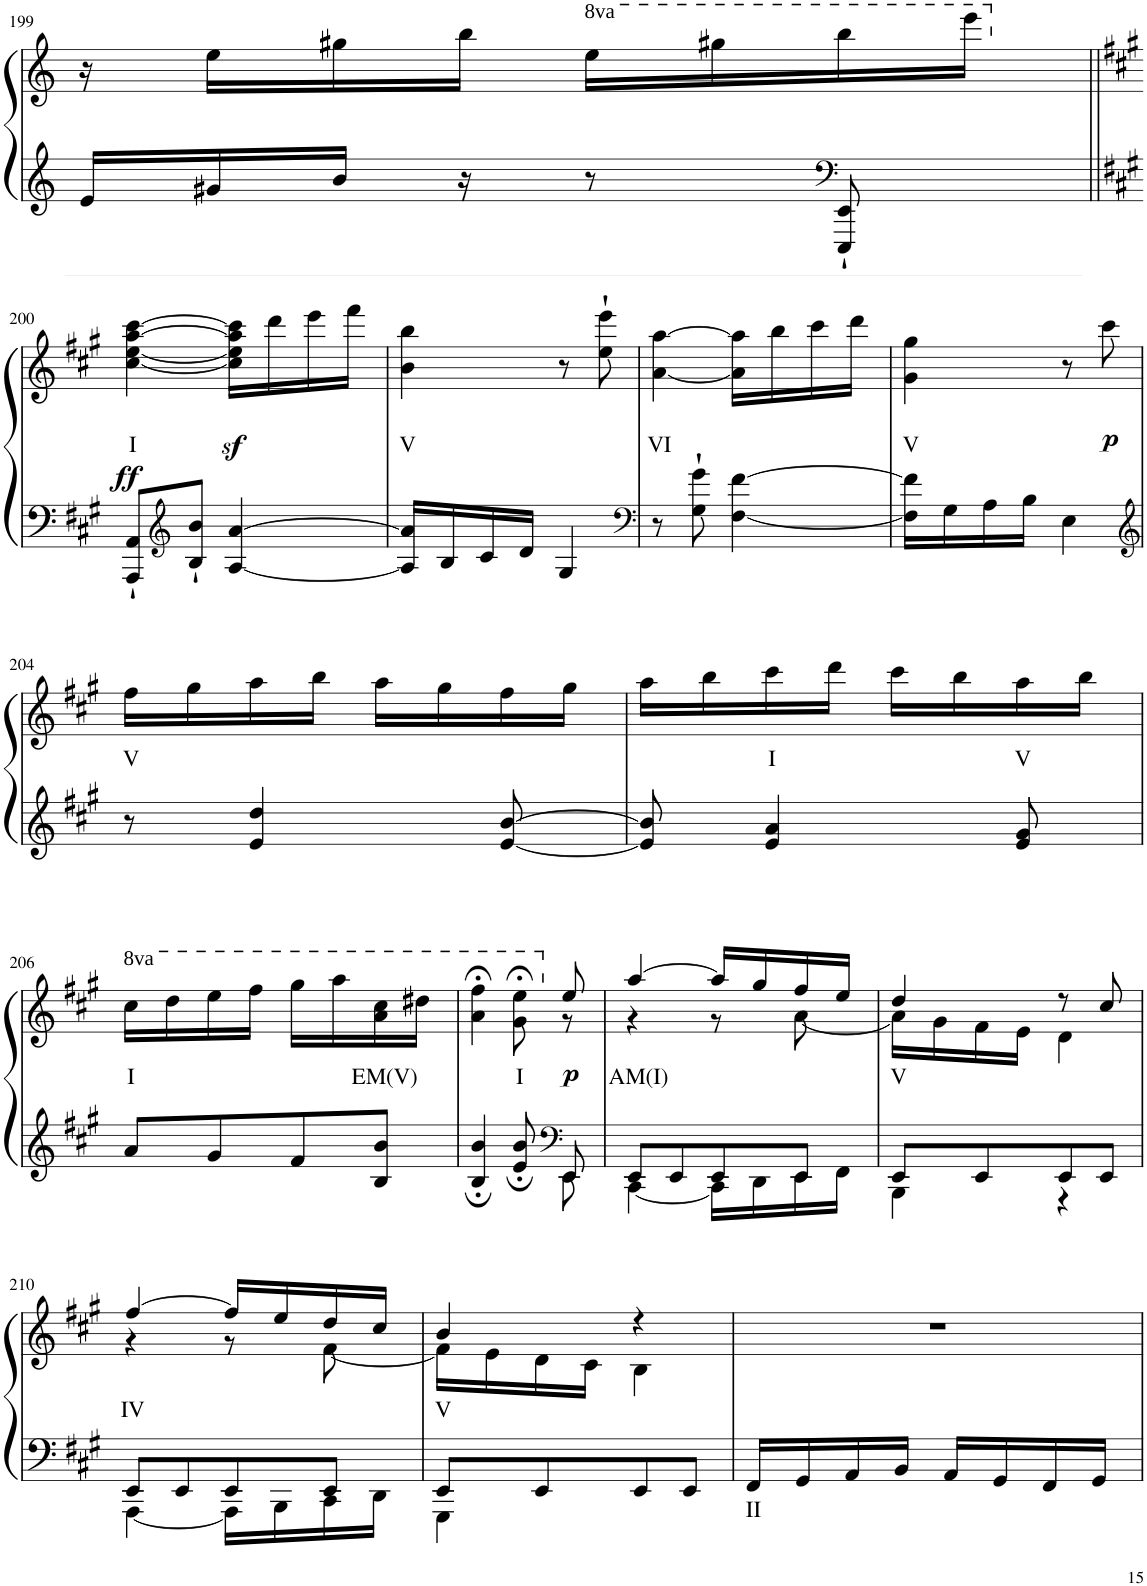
**kern	**text	**kern	**text	**dynam
*part1	*part1	*part1	*part1	*part1
*staff2	*staff2	*staff1	*staff1	*staff1/2
*I"Piano	*	*	*	*
*I'Pno	*	*	*	*
!!LO:PB:g=z
*clefG2	*	*clefG2	*	*
*k[]	*	*k[]	*	*
*M2/4	*	*M2/4	*	*
=199	=199	=199	=199	=199
16e/LL	.	16r	.	.
16g#X/	.	16ee\LL	.	.
16b/JJ	.	16gg#X\	.	.
16r	.	16bb\JJ	.	.
*	*	*8va	*	*
8r	.	16eee\LL	.	.
.	.	16ggg#X\	.	.
*clefF4	*	*	*	*
8EEE/'` 8EE/'`	.	16bbb\	.	.
.	.	16eeee\JJ	.	.
!!LO:LB:g=z
=200||	=200||	=200||	=200||	=200||
*k[f#c#g#]	*	*k[f#c#g#]	*	*
*	*	*X8va	*	*
!	!	!	!LO:LY:b	!LO:DY:b
8AAA/'` 8AA/'`L	.	[<4cc#\ [4ee\ [4aa\ [4ccc#\	I	ff
*clefG2	*	*	*	*
8B/'` 8b/'`J	.	.	.	.
[4A/ [>4a/	.	16cc#\]z< 16ee\]z< 16aa\]z< 16ccc#\]z<LL	.	.
.	.	16ddd\	.	.
.	.	16eee\	.	.
.	.	16fff#\JJ	.	.
=201	=201	=201	=201	=201
!	!	!	!LO:LY:b	!
16A/] 16a/]LL	.	4b\ 4bb\	V	.
16B/	.	.	.	.
16c#/	.	.	.	.
16d/JJ	.	.	.	.
4G#/	.	8r	.	.
.	.	8ee\'` 8eee\'`	.	.
=202	=202	=202	=202	=202
*clefF4	*	*	*	*
!	!	!	!LO:LY:b	!
8r	.	[<4a\ [4aa\	VI	.
8G#\'` 8g#\'`	.	.	.	.
[<4F#\ [4f#\	.	16a\] 16aa\]LL	.	.
.	.	16bb\	.	.
.	.	16ccc#\	.	.
.	.	16ddd\JJ	.	.
=203	=203	=203	=203	=203
!	!	!	!LO:LY:b	!
16F#\] 16f#\]LL	.	4g#\ 4gg#\	V	.
16G#\	.	.	.	.
16A\	.	.	.	.
16B\JJ	.	.	.	.
4E\	.	8r	.	.
!	!	!	!	!LO:DY:b
.	.	8ccc#\	.	p
!!LO:LB:g=z
=204	=204	=204	=204	=204
*clefG2	*	*	*	*
!	!	!	!LO:LY:b	!
8r	.	16ff#\LL	V	.
.	.	16gg#\	.	.
4e/ 4dd/	.	16aa\	.	.
.	.	16bb\JJ	.	.
.	.	16aa\LL	.	.
.	.	16gg#\	.	.
[8e/ [>8b/	.	16ff#\	.	.
.	.	16gg#\JJ	.	.
=205	=205	=205	=205	=205
8e/] 8b/]	.	16aa\LL	.	.
.	.	16bb\	.	.
!	!	!	!LO:LY:b	!
4e/ 4a/	.	16ccc#\	I	.
.	.	16ddd\JJ	.	.
.	.	16ccc#\LL	.	.
.	.	16bb\	.	.
!	!	!	!LO:LY:b	!
8e/ 8g#/	.	16aa\	V	.
.	.	16bb\JJ	.	.
!!LO:LB:g=z
=206	=206	=206	=206	=206
*	*	*8va	*	*
!	!	!	!LO:LY:b	!
8a/L	.	16ccc#\LL	I	.
.	.	16ddd\	.	.
8g#/	.	16eee\	.	.
.	.	16fff#\JJ	.	.
8f#/	.	16ggg#\LL	.	.
.	.	16aaa\	.	.
!	!	!	!LO:LY:b	!
8B/ 8b/J	.	16aa\ 16ccc#\	EM(V)	.
.	.	16ddd#X\JJ	.	.
=207	=207	=207	=207	=207
*^	*	*^	*	*
4B/; 4b/;	4.ryy	.	4aa\;< 4fff#\;<	4.ryy	.	.
!	!	!	!	!	!LO:LY:b	!
8e/; 8b/;	.	.	8gg#\;< 8eee\;<	.	I	.
*clefF4	*	*	*	*	*	*
*	*	*	*X8va	*	*	*
!	!	!	!	!	!	!LO:DY:b
8EE/	8EE\	.	8ee/	8r	.	p
=208	=208	=208	=208	=208	=208	=208
!	!	!	!	!	!LO:LY:b	!
8EE/L	[4CC#\	.	[4aa/	4r	AM(I)	.
8EE/	.	.	.	.	.	.
8EE/	16CC#\LL]	.	16aa/LL]	8r	.	.
.	16DD\	.	16gg#/	.	.	.
8EE/J	16EE\	.	16ff#/	[8a\	.	.
.	16FF#\JJ	.	16ee/JJ	.	.	.
=209	=209	=209	=209	=209	=209	=209
!	!	!	!	!	!LO:LY:b	!
8EE/L	4BBB\	.	4dd/	16a\LL]	V	.
.	.	.	.	16g#\	.	.
8EE/	.	.	.	16f#\	.	.
.	.	.	.	16e\JJ	.	.
8EE/	4r	.	8r	4d\	.	.
8EE/J	.	.	8cc#/	.	.	.
!!LO:LB:g=z	!!
=210	=210	=210	=210	=210	=210	=210
!	!	!	!	!	!LO:LY:b	!
8EE/L	[4AAA\	.	[4ff#/	4r	IV	.
8EE/	.	.	.	.	.	.
8EE/	16AAA\LL]	.	16ff#/LL]	8r	.	.
.	16BBB\	.	16ee/	.	.	.
8EE/J	16CC#\	.	16dd/	[8f#\	.	.
.	16DD\JJ	.	16cc#/JJ	.	.	.
=211	=211	=211	=211	=211	=211	=211
!	!	!	!	!	!LO:LY:b	!
8EE/L	4GGG#\	.	4b/	16f#\LL]	V	.
.	.	.	.	16e\	.	.
8EE/	.	.	.	16d\	.	.
.	.	.	.	16c#\JJ	.	.
8EE/	4ryy	.	4r	4B\	.	.
8EE/J	.	.	.	.	.	.
*v	*v	*	*	*	*	*
*	*	*v	*v	*	*
=212	=212	=212	=212	=212
!	!LO:LY:b	!	!	!
16FF#/LL	II	2r	.	.
16GG#/	.	.	.	.
16AA/	.	.	.	.
16BB/JJ	.	.	.	.
16AA/LL	.	.	.	.
16GG#/	.	.	.	.
16FF#/	.	.	.	.
16GG#/JJ	.	.	.	.
=	=	=	=	=
*-	*-	*-	*-	*-
